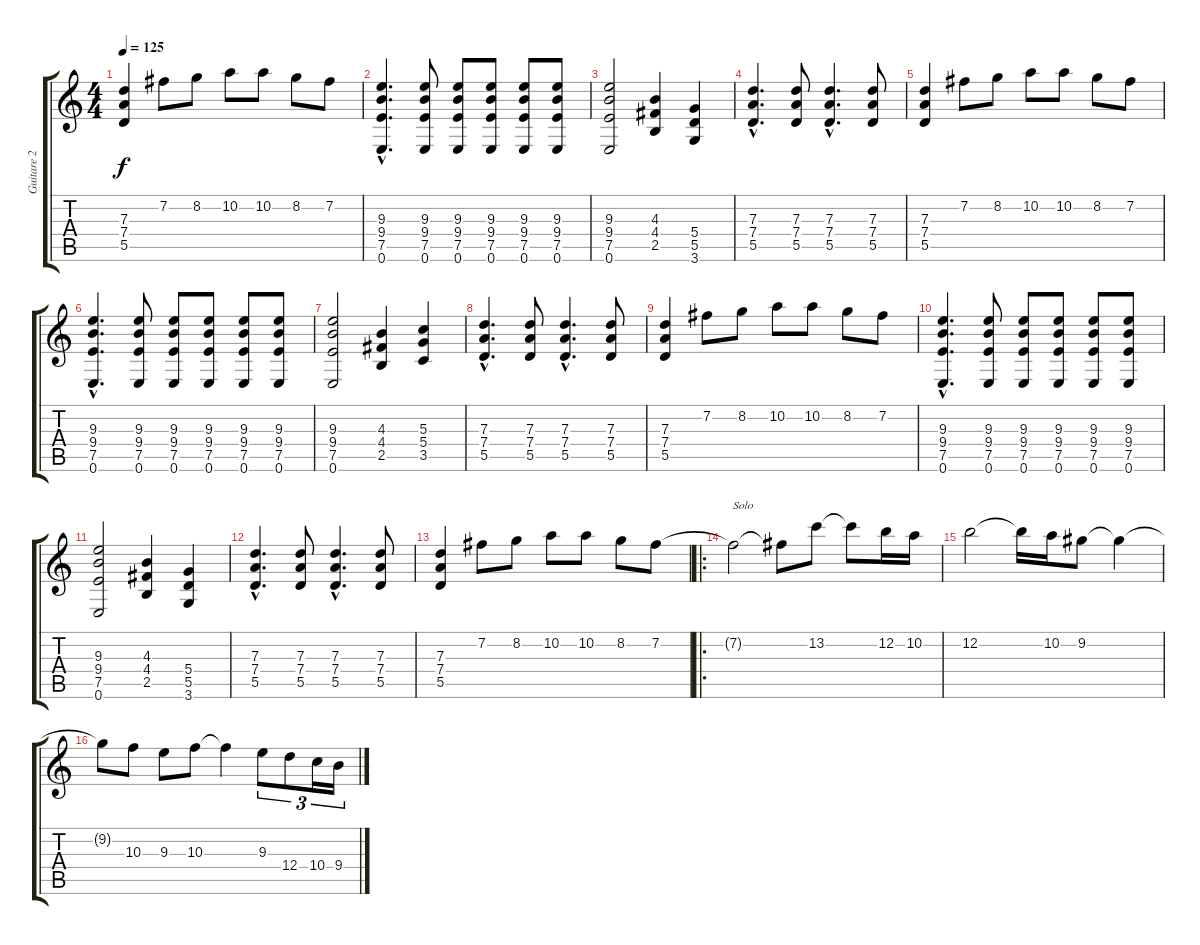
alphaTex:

\track ("Guitare 2" "Guitare 2") {instrument distortionguitar}
\staff {score tabs}
\tuning (E4 B3 G3 D3 A2 E2) {hide}
\ts (4 4)
\tempo 125
\clef g2
\ks c
(7.3 7.4 5.5).4{dy f} 7.2.8 8.2.8 10.2.8 10.2.8 8.2.8 7.2.8 |
(9.3{hac} 9.4{hac} 7.5{hac} 0.6{hac}).4{d} (9.3 9.4 7.5 0.6).8 (9.3 9.4 7.5 0.6).8 (9.3 9.4 7.5 0.6).8 (9.3 9.4 7.5 0.6).8 (9.3 9.4 7.5 0.6).8 |
(9.3 9.4 7.5 0.6).2 (4.3 4.4 2.5).4 (5.4 5.5 3.6).4 |
(7.3{hac} 7.4{hac} 5.5{hac}).4{d} (7.3 7.4 5.5).8 (7.3{hac} 7.4{hac} 5.5{hac}).4{d} (7.3 7.4 5.5).8 |
(7.3 7.4 5.5).4 7.2.8 8.2.8 10.2.8 10.2.8 8.2.8 7.2.8 |
(9.3{hac} 9.4{hac} 7.5{hac} 0.6{hac}).4{d} (9.3 9.4 7.5 0.6).8 (9.3 9.4 7.5 0.6).8 (9.3 9.4 7.5 0.6).8 (9.3 9.4 7.5 0.6).8 (9.3 9.4 7.5 0.6).8 |
(9.3 9.4 7.5 0.6).2 (4.3 4.4 2.5).4 (5.3 5.4 3.5).4 |
(7.3{hac} 7.4{hac} 5.5{hac}).4{d} (7.3 7.4 5.5).8 (7.3{hac} 7.4{hac} 5.5{hac}).4{d} (7.3 7.4 5.5).8 |
(7.3 7.4 5.5).4 7.2.8 8.2.8 10.2.8 10.2.8 8.2.8 7.2.8 |
(9.3{hac} 9.4{hac} 7.5{hac} 0.6{hac}).4{d} (9.3 9.4 7.5 0.6).8 (9.3 9.4 7.5 0.6).8 (9.3 9.4 7.5 0.6).8 (9.3 9.4 7.5 0.6).8 (9.3 9.4 7.5 0.6).8 |
(9.3 9.4 7.5 0.6).2 (4.3 4.4 2.5).4 (5.4 5.5 3.6).4 |
(7.3{hac} 7.4{hac} 5.5{hac}).4{d} (7.3 7.4 5.5).8 (7.3{hac} 7.4{hac} 5.5{hac}).4{d} (7.3 7.4 5.5).8 |
(7.3 7.4 5.5).4 7.2.8 8.2.8 10.2.8 10.2.8 8.2.8 7.2.8 |
\ro
7.2{t}.2{txt "Solo"} 7.2{t}.8 13.2.8 13.2{t}.8 12.2.16 10.2.16 |
12.2.2 12.2{t}.16 10.2.16 9.2.8 9.2{t}.4 |
9.2{t}.8 10.3.8 9.3.8 10.3.8 10.3{t}.4 9.3.8{tu (3 2)} 12.4.8{tu (3 2)} 10.4.16{tu (3 2)} 9.4.16{tu (3 2)}
